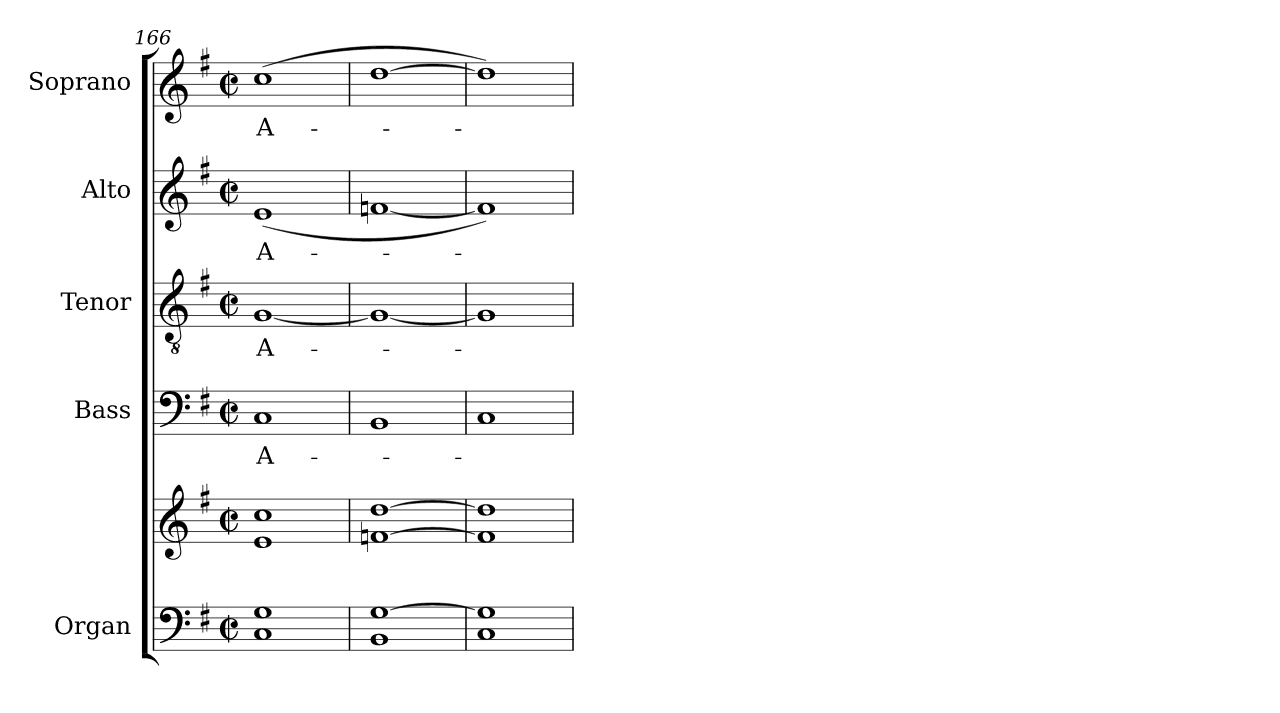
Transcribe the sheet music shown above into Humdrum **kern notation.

**kern	**kern	**kern	**text	**kern	**text	**kern	**text	**kern	**text
*part5	*part5	*part4	*part4	*part3	*part3	*part2	*part2	*part1	*part1
*staff6	*staff5	*staff4	*staff4	*staff3	*staff3	*staff2	*staff2	*staff1	*staff1
*I"Organ	*	*I"Bass	*	*I"Tenor	*	*I"Alto	*	*I"Soprano	*
*	*	*I'B	*	*I'T	*	*I'A	*	*I'S	*
*clefF4	*clefG2	*clefF4	*	*clefGv2	*	*clefG2	*	*clefG2	*
*k[f#]	*k[f#]	*k[f#]	*	*k[f#]	*	*k[f#]	*	*k[f#]	*
*G:	*G:	*G:	*	*G:	*	*G:	*	*G:	*
*M2/2	*M2/2	*M2/2	*	*M2/2	*	*M2/2	*	*M2/2	*
*met(c|)	*met(c|)	*met(c|)	*	*met(c|)	*	*met(c|)	*	*met(c|)	*
=166	=166	=166	=166	=166	=166	=166	=166	=166	=166
*^	*^	*	*	*	*	*	*	*	*
!	!	!	!	!	!LO:LY:b	!	!LO:LY:b	!	!LO:LY:b	!	!LO:LY:b
1G/	1C\	1e/ 1cc/	1ryy	1C	A-	[1G	A-	(<1e	A-	(>1cc	A-
=167	=167	=167	=167	=167	=167	=167	=167	=167	=167	=167	=167
[1G/	1BB\	[1fn/ [1dd/	1ryy	1BB	.	1G_	.	[1fn	.	[1dd	.
=168	=168	=168	=168	=168	=168	=168	=168	=168	=168	=168	=168
1G/]	1C\	1f/] 1dd/]	1ryy	1C	.	1G]	.	1f])	.	1dd])	.
*v	*v	*	*	*	*	*	*	*	*	*	*
*	*v	*v	*	*	*	*	*	*	*	*
=	=	=	=	=	=	=	=	=	=
*-	*-	*-	*-	*-	*-	*-	*-	*-	*-
